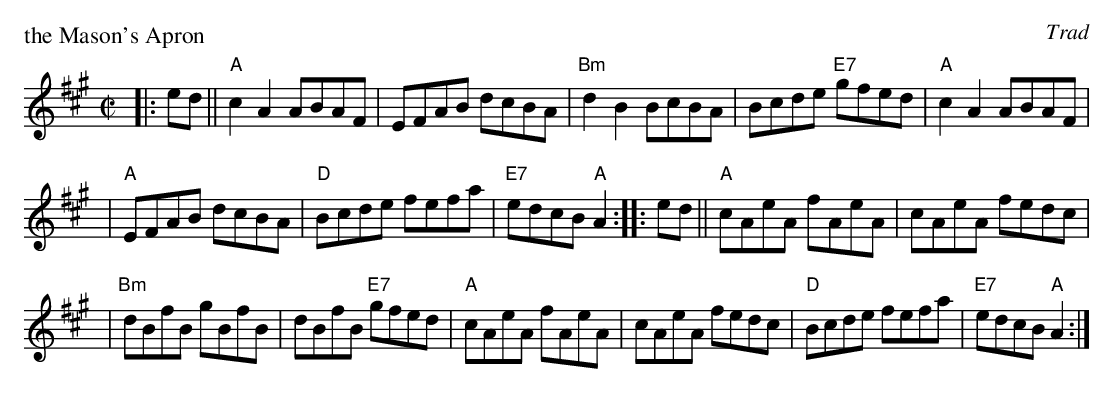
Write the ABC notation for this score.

X:1
P: the Mason's Apron
O: Trad
M: C|
L: 1/8
K: A
|: ed || "A"c2A2 ABAF | EFAB dcBA | "Bm"d2B2 BcBA | Bcde "E7"gfed | "A"c2A2 ABAF |
| "A"EFAB dcBA | "D"Bcde fefa | "E7"edcB "A"A2 :: ed || "A"cAeA fAeA | cAeA fedc |
| "Bm"dBfB gBfB | dBfB "E7"gfed | "A"cAeA fAeA | cAeA fedc | "D"Bcde fefa | "E7"edcB "A"A2 :|
